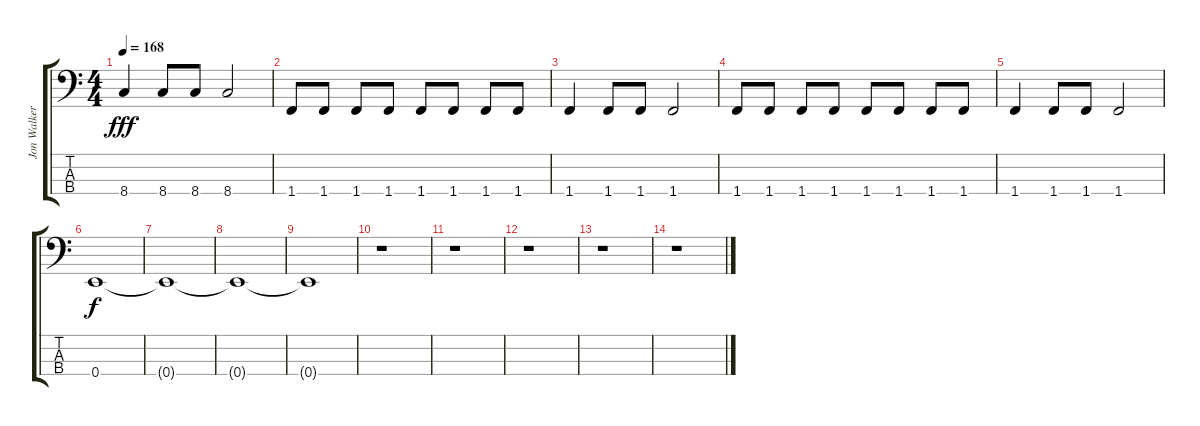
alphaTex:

\track ("Jon Walker" "Jon Walker") {instrument electricbasspick}
\staff {score tabs}
\tuning (G2 D2 A1 E1) {hide}
\ts (4 4)
\tempo 168
\clef f4
\ks c
8.4.4{dy fff} 8.4.8 8.4.8 8.4.2 |
1.4.8 1.4.8 1.4.8 1.4.8 1.4.8 1.4.8 1.4.8 1.4.8 |
1.4.4 1.4.8 1.4.8 1.4.2 |
1.4.8 1.4.8 1.4.8 1.4.8 1.4.8 1.4.8 1.4.8 1.4.8 |
1.4.4 1.4.8 1.4.8 1.4.2 |
0.4.1{dy f} |
0.4{t}.1 |
0.4{t}.1 |
0.4{t}.1 |
r.1 |
r.1 |
r.1 |
r.1 |
r.1
